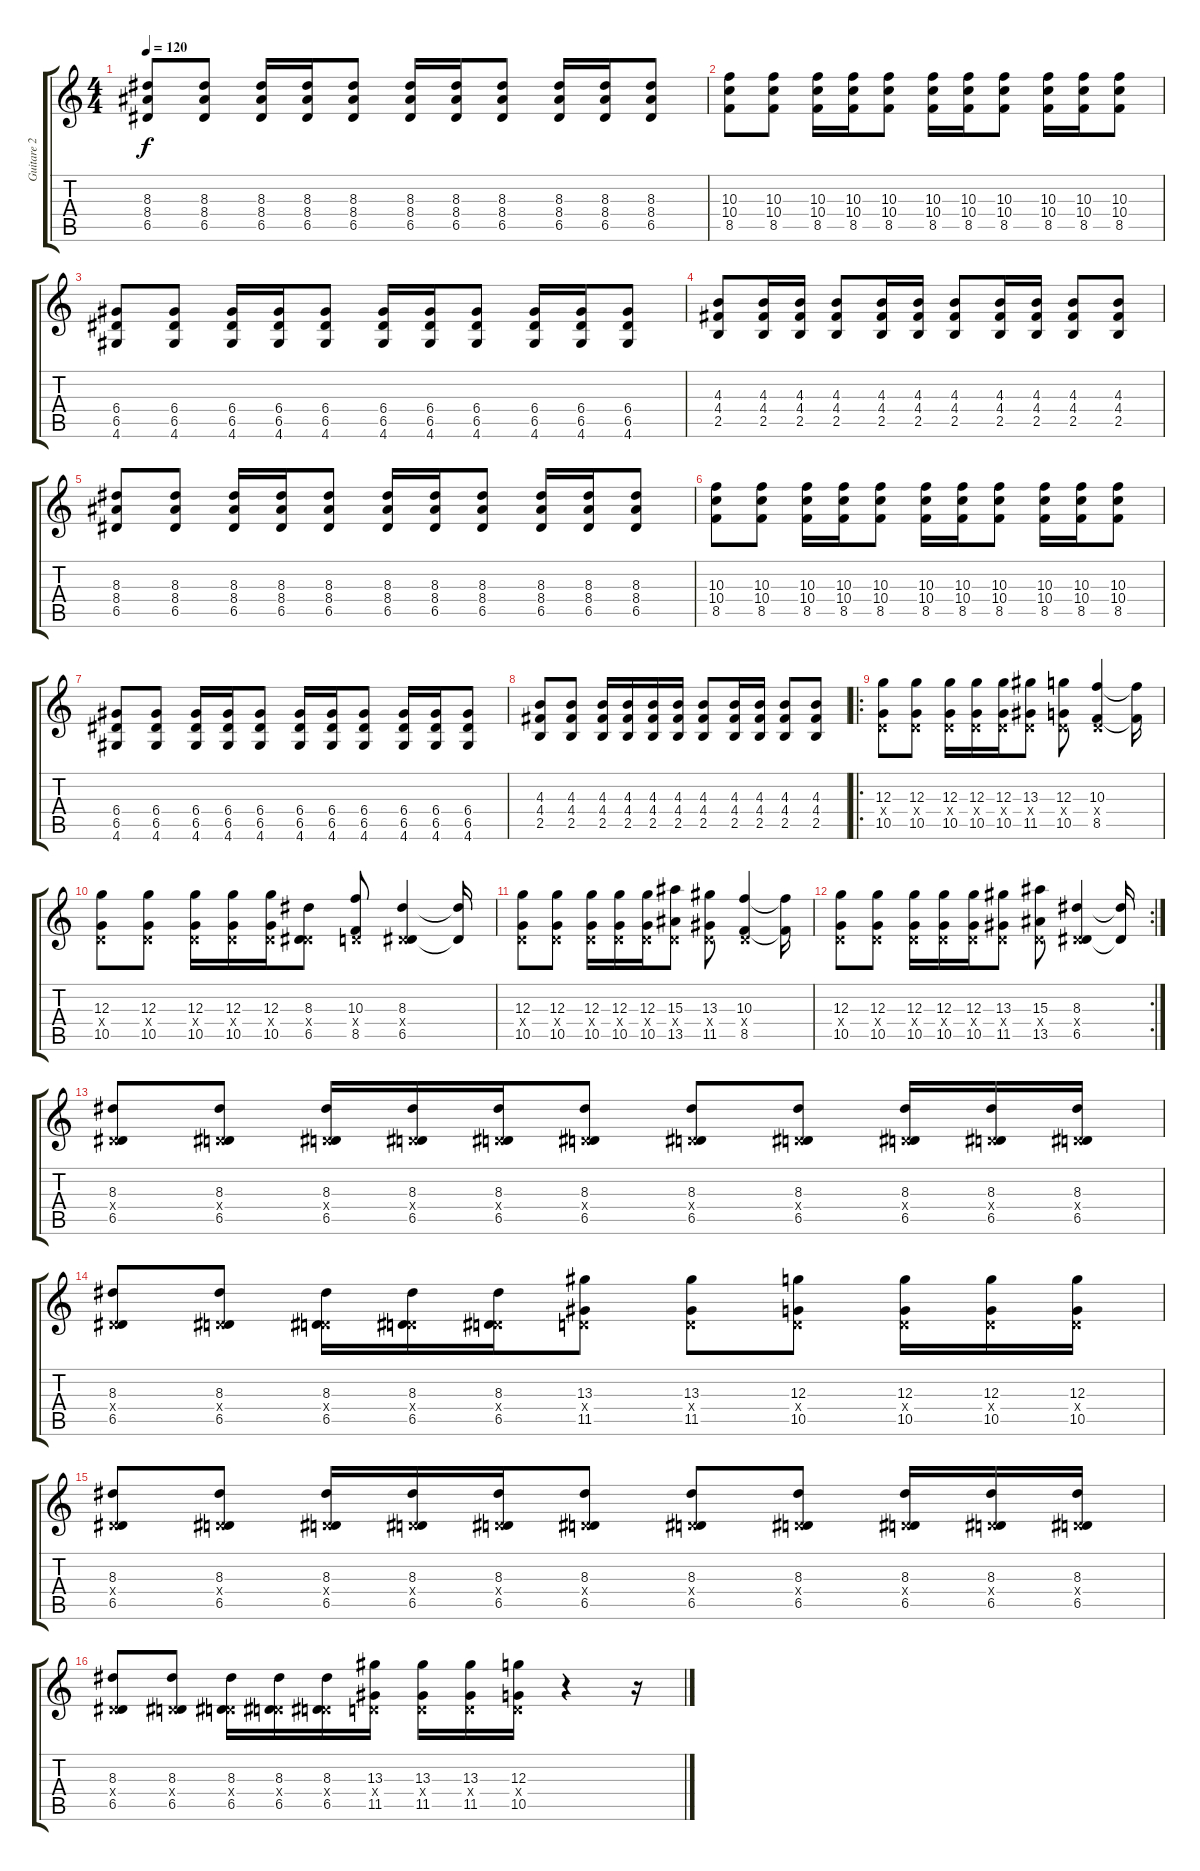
\track ("Guitare 2" "Guitare 2") {instrument distortionguitar}
\staff {score tabs}
\tuning (E4 B3 G3 D3 A2 E2) {hide}
\ts (4 4)
\tempo 120
\clef g2
\ks c
(8.3 8.4 6.5).8{dy f} (8.3 8.4 6.5).8 (8.3 8.4 6.5).16 (8.3 8.4 6.5).16 (8.3 8.4 6.5).8 (8.3 8.4 6.5).16 (8.3 8.4 6.5).16 (8.3 8.4 6.5).8 (8.3 8.4 6.5).16 (8.3 8.4 6.5).16 (8.3 8.4 6.5).8 |
(10.3 10.4 8.5).8 (10.3 10.4 8.5).8 (10.3 10.4 8.5).16 (10.3 10.4 8.5).16 (10.3 10.4 8.5).8 (10.3 10.4 8.5).16 (10.3 10.4 8.5).16 (10.3 10.4 8.5).8 (10.3 10.4 8.5).16 (10.3 10.4 8.5).16 (10.3 10.4 8.5).8 |
(6.4 6.5 4.6).8 (6.4 6.5 4.6).8 (6.4 6.5 4.6).16 (6.4 6.5 4.6).16 (6.4 6.5 4.6).8 (6.4 6.5 4.6).16 (6.4 6.5 4.6).16 (6.4 6.5 4.6).8 (6.4 6.5 4.6).16 (6.4 6.5 4.6).16 (6.4 6.5 4.6).8 |
(4.3 4.4 2.5).8 (4.3 4.4 2.5).16 (4.3 4.4 2.5).16 (4.3 4.4 2.5).8 (4.3 4.4 2.5).16 (4.3 4.4 2.5).16 (4.3 4.4 2.5).8 (4.3 4.4 2.5).16 (4.3 4.4 2.5).16 (4.3 4.4 2.5).8 (4.3 4.4 2.5).8 |
(8.3 8.4 6.5).8 (8.3 8.4 6.5).8 (8.3 8.4 6.5).16 (8.3 8.4 6.5).16 (8.3 8.4 6.5).8 (8.3 8.4 6.5).16 (8.3 8.4 6.5).16 (8.3 8.4 6.5).8 (8.3 8.4 6.5).16 (8.3 8.4 6.5).16 (8.3 8.4 6.5).8 |
(10.3 10.4 8.5).8 (10.3 10.4 8.5).8 (10.3 10.4 8.5).16 (10.3 10.4 8.5).16 (10.3 10.4 8.5).8 (10.3 10.4 8.5).16 (10.3 10.4 8.5).16 (10.3 10.4 8.5).8 (10.3 10.4 8.5).16 (10.3 10.4 8.5).16 (10.3 10.4 8.5).8 |
(6.4 6.5 4.6).8 (6.4 6.5 4.6).8 (6.4 6.5 4.6).16 (6.4 6.5 4.6).16 (6.4 6.5 4.6).8 (6.4 6.5 4.6).16 (6.4 6.5 4.6).16 (6.4 6.5 4.6).8 (6.4 6.5 4.6).16 (6.4 6.5 4.6).16 (6.4 6.5 4.6).8 |
(4.3 4.4 2.5).8 (4.3 4.4 2.5).8 (4.3 4.4 2.5).16 (4.3 4.4 2.5).16 (4.3 4.4 2.5).16 (4.3 4.4 2.5).16 (4.3 4.4 2.5).8 (4.3 4.4 2.5).16 (4.3 4.4 2.5).16 (4.3 4.4 2.5).8 (4.3 4.4 2.5).8 |
\ro
(12.3 0.4{x} 10.5).8 (12.3 0.4{x} 10.5).8 (12.3 0.4{x} 10.5).16 (12.3 0.4{x} 10.5).16 (12.3 0.4{x} 10.5).16 (13.3 0.4{x} 11.5).8 (12.3 0.4{x} 10.5).8 (10.3 0.4{x} 8.5).4 (10.3{t} 8.5{t}).16 |
(12.3 0.4{x} 10.5).8 (12.3 0.4{x} 10.5).8 (12.3 0.4{x} 10.5).16 (12.3 0.4{x} 10.5).16 (12.3 0.4{x} 10.5).16 (8.3 0.4{x} 6.5).8 (10.3 0.4{x} 8.5).8 (8.3 0.4{x} 6.5).4 (8.3{t} 6.5{t}).16 |
(12.3 0.4{x} 10.5).8 (12.3 0.4{x} 10.5).8 (12.3 0.4{x} 10.5).16 (12.3 0.4{x} 10.5).16 (12.3 0.4{x} 10.5).16 (15.3 0.4{x} 13.5).8 (13.3 0.4{x} 11.5).8 (10.3 0.4{x} 8.5).4 (10.3{t} 8.5{t}).16 |
\rc 2
(12.3 0.4{x} 10.5).8 (12.3 0.4{x} 10.5).8 (12.3 0.4{x} 10.5).16 (12.3 0.4{x} 10.5).16 (12.3 0.4{x} 10.5).16 (13.3 0.4{x} 11.5).8 (15.3 0.4{x} 13.5).8 (8.3 0.4{x} 6.5).4 (8.3{t} 6.5{t}).16 |
(8.3 0.4{x} 6.5).8 (8.3 0.4{x} 6.5).8 (8.3 0.4{x} 6.5).16 (8.3 0.4{x} 6.5).16 (8.3 0.4{x} 6.5).16 (8.3 0.4{x} 6.5).8 (8.3 0.4{x} 6.5).8 (8.3 0.4{x} 6.5).8 (8.3 0.4{x} 6.5).16 (8.3 0.4{x} 6.5).16 (8.3 0.4{x} 6.5).16 |
(8.3 0.4{x} 6.5).8 (8.3 0.4{x} 6.5).8 (8.3 0.4{x} 6.5).16 (8.3 0.4{x} 6.5).16 (8.3 0.4{x} 6.5).16 (13.3 0.4{x} 11.5).8 (13.3 0.4{x} 11.5).8 (12.3 0.4{x} 10.5).8 (12.3 0.4{x} 10.5).16 (12.3 0.4{x} 10.5).16 (12.3 0.4{x} 10.5).16 |
(8.3 0.4{x} 6.5).8 (8.3 0.4{x} 6.5).8 (8.3 0.4{x} 6.5).16 (8.3 0.4{x} 6.5).16 (8.3 0.4{x} 6.5).16 (8.3 0.4{x} 6.5).8 (8.3 0.4{x} 6.5).8 (8.3 0.4{x} 6.5).8 (8.3 0.4{x} 6.5).16 (8.3 0.4{x} 6.5).16 (8.3 0.4{x} 6.5).16 |
(8.3 0.4{x} 6.5).8 (8.3 0.4{x} 6.5).8 (8.3 0.4{x} 6.5).16 (8.3 0.4{x} 6.5).16 (8.3 0.4{x} 6.5).16 (13.3 0.4{x} 11.5).16 (13.3 0.4{x} 11.5).16 (13.3 0.4{x} 11.5).16 (12.3 0.4{x} 10.5).16 r.4 r.16
